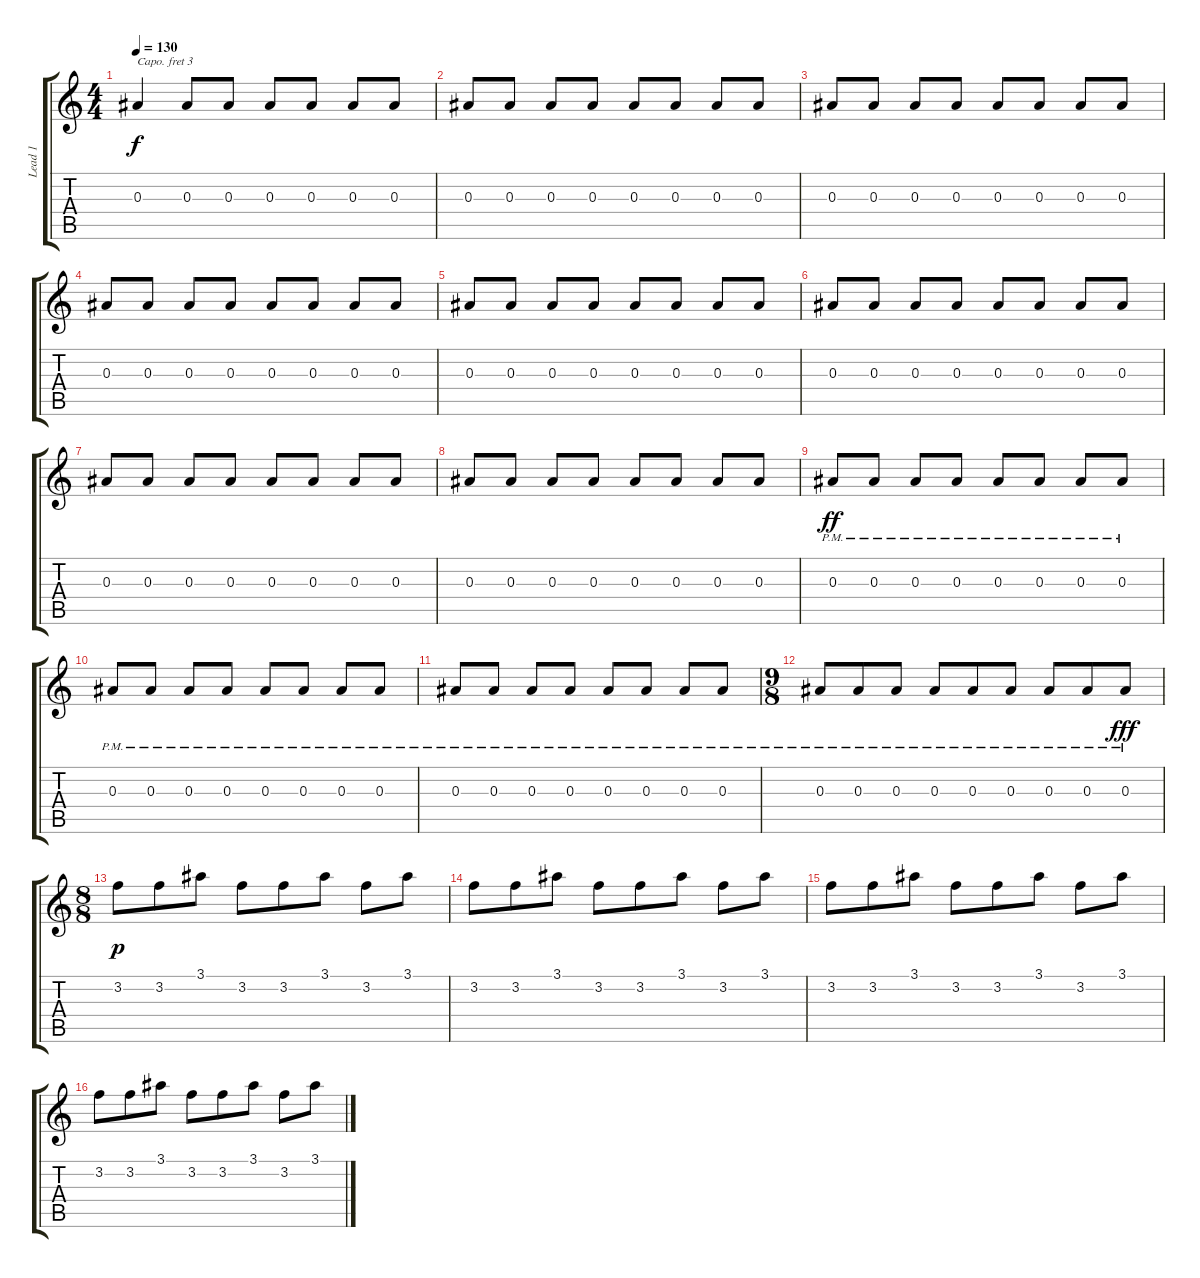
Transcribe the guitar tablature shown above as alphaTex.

\track ("Lead 1" "Lead 1") {instrument acousticguitarsteel}
\staff {score tabs}
\capo 3
\tuning (E4 B3 G3 D3 A2 E2) {hide}
\ts (4 4)
\tempo 130
\clef g2
\ks c
0.3.4{dy f} 0.3.8 0.3.8 0.3.8 0.3.8 0.3.8 0.3.8 |
0.3.8 0.3.8 0.3.8 0.3.8 0.3.8 0.3.8 0.3.8 0.3.8 |
0.3.8 0.3.8 0.3.8 0.3.8 0.3.8 0.3.8 0.3.8 0.3.8 |
0.3.8 0.3.8 0.3.8 0.3.8 0.3.8 0.3.8 0.3.8 0.3.8 |
0.3.8 0.3.8 0.3.8 0.3.8 0.3.8 0.3.8 0.3.8 0.3.8 |
0.3.8 0.3.8 0.3.8 0.3.8 0.3.8 0.3.8 0.3.8 0.3.8 |
0.3.8 0.3.8 0.3.8 0.3.8 0.3.8 0.3.8 0.3.8 0.3.8 |
0.3.8 0.3.8 0.3.8 0.3.8 0.3.8 0.3.8 0.3.8 0.3.8 |
0.3{pm}.8{dy ff} 0.3{pm}.8 0.3{pm}.8 0.3{pm}.8 0.3{pm}.8 0.3{pm}.8 0.3{pm}.8 0.3{pm}.8 |
0.3{pm}.8 0.3{pm}.8 0.3{pm}.8 0.3{pm}.8 0.3{pm}.8 0.3{pm}.8 0.3{pm}.8 0.3{pm}.8 |
0.3{pm}.8 0.3{pm}.8 0.3{pm}.8 0.3{pm}.8 0.3{pm}.8 0.3{pm}.8 0.3{pm}.8 0.3{pm}.8 |
\ts (9 8)
0.3{pm}.8 0.3{pm}.8 0.3{pm}.8 0.3{pm}.8 0.3{pm}.8 0.3{pm}.8 0.3{pm}.8 0.3{pm}.8 0.3{pm}.8{dy fff} |
\ts (8 8)
3.2.8{dy p} 3.2.8 3.1.8 3.2.8 3.2.8 3.1.8 3.2.8 3.1.8 |
3.2.8 3.2.8 3.1.8 3.2.8 3.2.8 3.1.8 3.2.8 3.1.8 |
3.2.8 3.2.8 3.1.8 3.2.8 3.2.8 3.1.8 3.2.8 3.1.8 |
3.2.8 3.2.8 3.1.8 3.2.8 3.2.8 3.1.8 3.2.8 3.1.8
